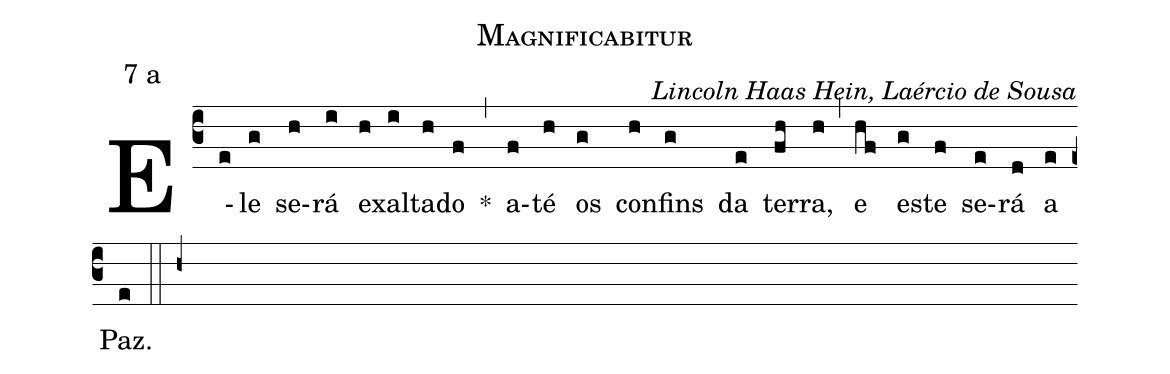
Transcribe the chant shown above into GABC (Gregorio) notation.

name: Magnificabitur;
mode: 7;
mode-differentia: a;
commentary: Lincoln Haas Hein, Laércio de Sousa;
%%
(c3)

E(e)le(g) se(h)rá(i) e(h)xal(i)ta(h)do(f) *(,) a(f)té(h) os(g) con(h)fins(g) da(e) ter(fh)ra,(h) (,) e(hf) es(g)te(f) se(e)rá(d) a(e) Paz.(e) (::h+)
